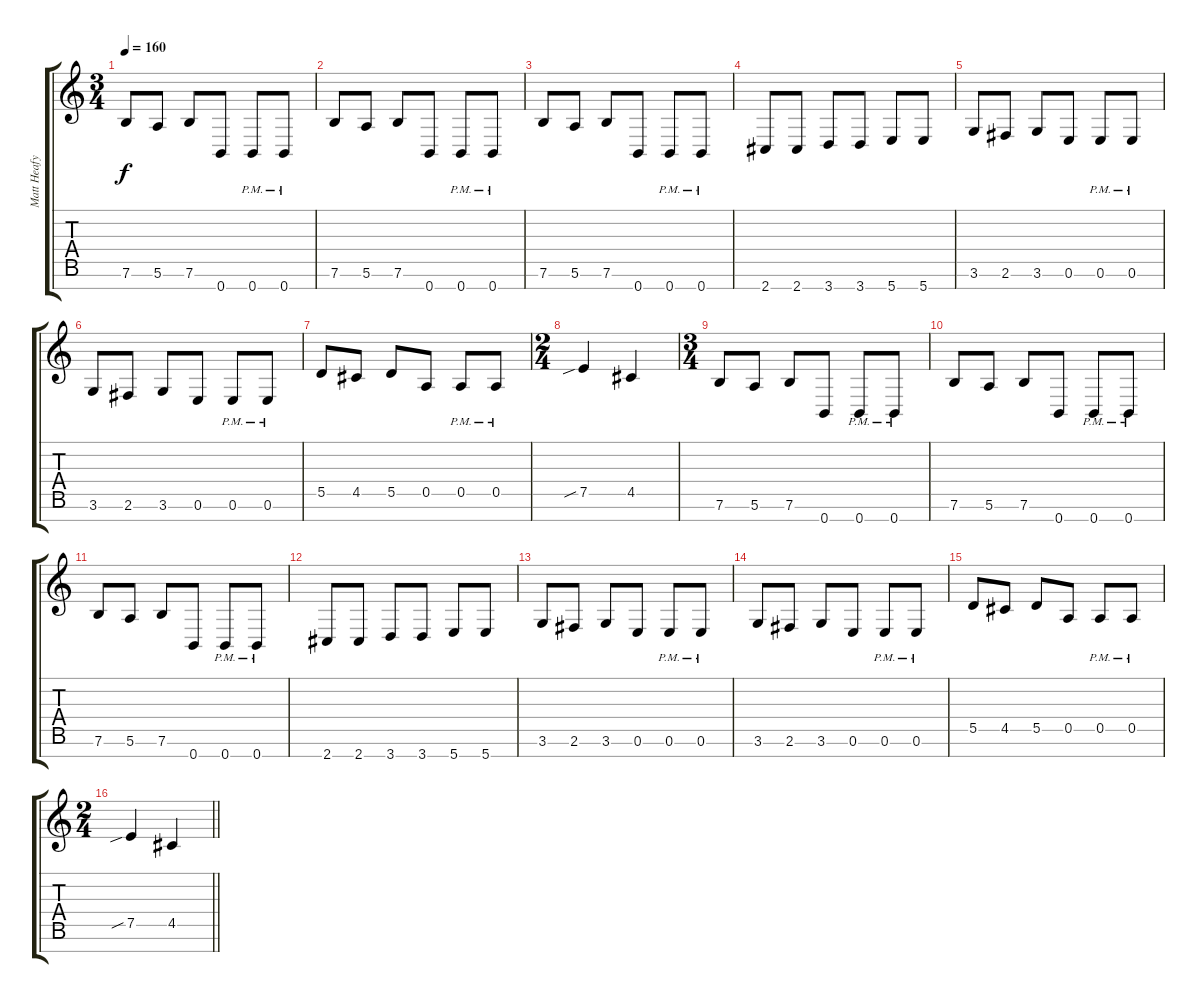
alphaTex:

\track ("Matt Heafy" "Matt Heafy") {instrument distortionguitar}
\staff {score tabs}
\tuning (E4 B3 G3 D3 A2 E2 B1) {hide}
\ts (3 4)
\section ("" "")
\tempo 160
\clef g2
\ks c
7.6.8{dy f} 5.6.8 7.6.8 0.7.8 0.7{pm}.8 0.7{pm}.8 |
7.6.8 5.6.8 7.6.8 0.7.8 0.7{pm}.8 0.7{pm}.8 |
7.6.8 5.6.8 7.6.8 0.7.8 0.7{pm}.8 0.7{pm}.8 |
2.7.8 2.7.8 3.7.8 3.7.8 5.7.8 5.7.8 |
3.6.8 2.6.8 3.6.8 0.6.8 0.6{pm}.8 0.6{pm}.8 |
3.6.8 2.6.8 3.6.8 0.6.8 0.6{pm}.8 0.6{pm}.8 |
5.5.8 4.5.8 5.5.8 0.5.8 0.5{pm}.8 0.5{pm}.8 |
\ts (2 4)
7.5{sib}.4 4.5.4 |
\ts (3 4)
7.6.8 5.6.8 7.6.8 0.7.8 0.7{pm}.8 0.7{pm}.8 |
7.6.8 5.6.8 7.6.8 0.7.8 0.7{pm}.8 0.7{pm}.8 |
7.6.8 5.6.8 7.6.8 0.7.8 0.7{pm}.8 0.7{pm}.8 |
2.7.8 2.7.8 3.7.8 3.7.8 5.7.8 5.7.8 |
3.6.8 2.6.8 3.6.8 0.6.8 0.6{pm}.8 0.6{pm}.8 |
3.6.8 2.6.8 3.6.8 0.6.8 0.6{pm}.8 0.6{pm}.8 |
5.5.8 4.5.8 5.5.8 0.5.8 0.5{pm}.8 0.5{pm}.8 |
\ts (2 4)
\barLineRight lightlight
7.5{sib}.4 4.5.4
